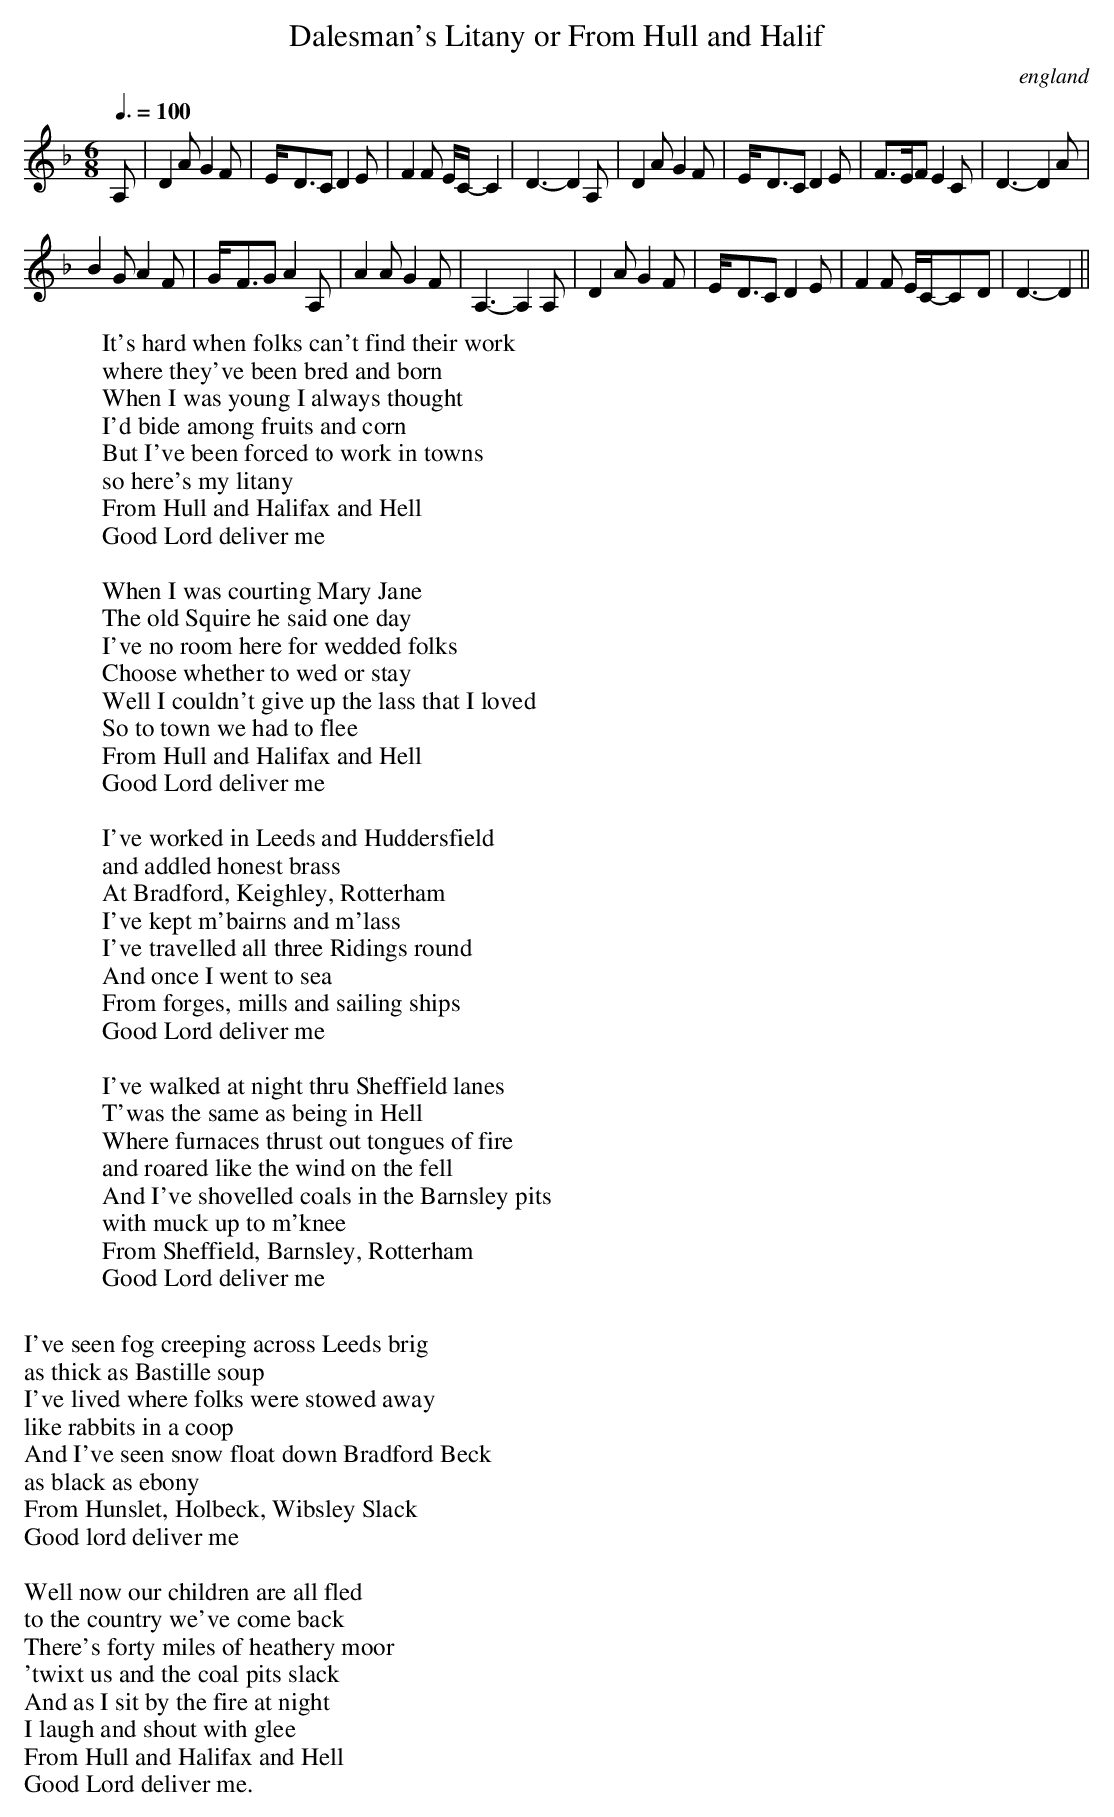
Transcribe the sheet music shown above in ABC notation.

X:1
T:Dalesman's Litany or From Hull and Halif
O:england
M:6/8
L:1/8
Q:3/8=100
W:It's hard when folks can't find their work
W:where they've been bred and born
W:When I was young I always thought
W:I'd bide among fruits and corn
W:But I've been forced to work in towns
W:so here's my litany
W:From Hull and Halifax and Hell
W:Good Lord deliver me
W:
W:When I was courting Mary Jane
W:The old Squire he said one day
W:I've no room here for wedded folks
W:Choose whether to wed or stay
W:Well I couldn't give up the lass that I loved
W:So to town we had to flee
W:From Hull and Halifax and Hell
W:Good Lord deliver me
W:
W:I've worked in Leeds and Huddersfield
W:and addled honest brass
W:At Bradford, Keighley, Rotterham
W:I've kept m'bairns and m'lass
W:I've travelled all three Ridings round
W:And once I went to sea
W:From forges, mills and sailing ships
W:Good Lord deliver me
W:
W:I've walked at night thru Sheffield lanes
W:T'was the same as being in Hell
W:Where furnaces thrust out tongues of fire
W:and roared like the wind on the fell
W:And I've shovelled coals in the Barnsley pits
W:with muck up to m'knee
W:From Sheffield, Barnsley, Rotterham
W:Good Lord deliver me
W:
W:I've seen fog creeping across Leeds brig
W:as thick as Bastille soup
W:I've lived where folks were stowed away
W:like rabbits in a coop
W:And I've seen snow float down Bradford Beck
W:as black as ebony
W:From Hunslet, Holbeck, Wibsley Slack
W:Good lord deliver me
W:
W:Well now our children are all fled
W:to the country we've come back
W:There's forty miles of heathery moor
W:'twixt us and the coal pits slack
W:And as I sit by the fire at night
W:I laugh and shout with glee
W:From Hull and Halifax and Hell
W:Good Lord deliver me.
K:F
A,|D2A G2F|E/-D3/2C D2E|F2F E/C/-C2|D3- D2A,|\
D2A G2F|E/-D3/2C D2E|F3/2E/F E2C|D3- D2A|
B2G A2F|G/-F3/2G A2A,|A2A G2F|A,3- A,2A,|\
D2A G2F|E/-D3/2C D2E|F2F E/C/-C-D|D3- D2||
